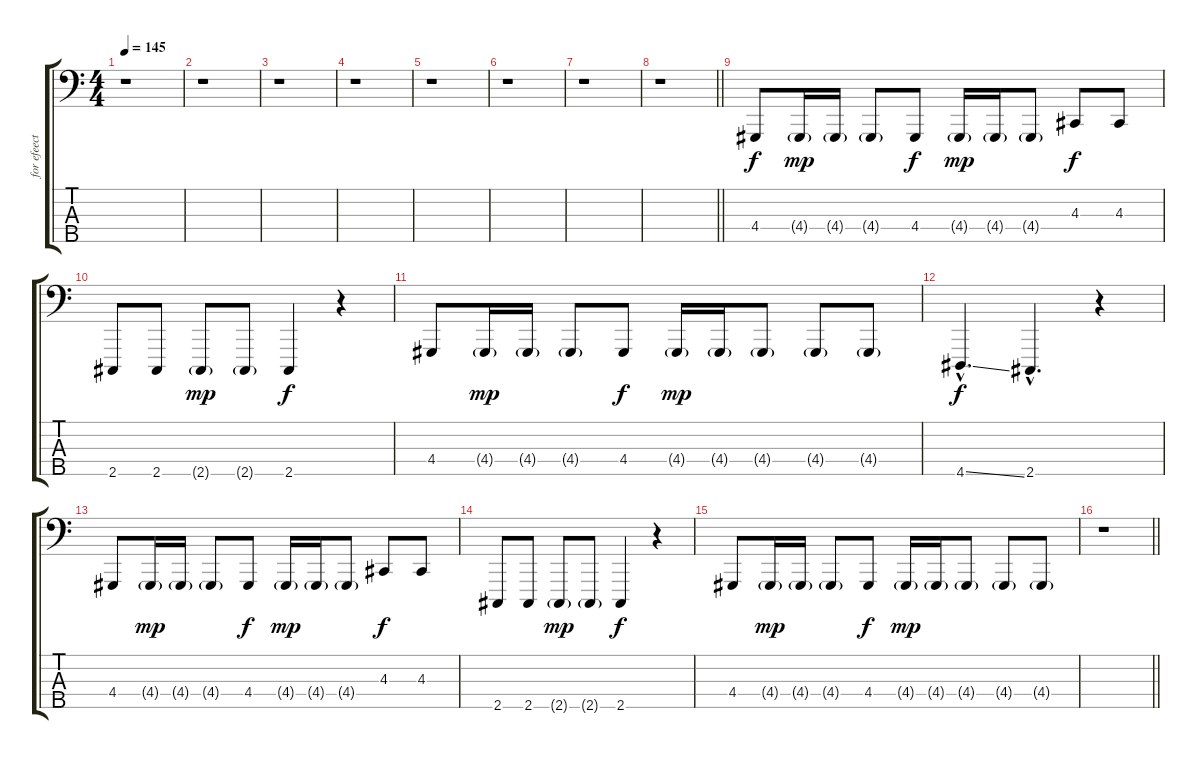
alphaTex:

\track ("for efeect" "for efeect") {instrument lead2sawtooth}
\staff {score tabs}
\tuning (G2 D2 A1 E1 B0) {hide}
\ts (4 4)
\tempo 145
\clef f4
\ks c
r.1{dy f} |
r.1 |
r.1 |
r.1 |
r.1 |
r.1 |
r.1 |
\barLineRight lightlight
r.1 |
4.4.8 4.4{g}.16{dy mp} 4.4{g}.16 4.4{g}.8 4.4.8{dy f} 4.4{g}.16{dy mp} 4.4{g}.16 4.4{g}.8 4.3.8{dy f} 4.3.8 |
2.5.8 2.5.8 2.5{g}.8{dy mp} 2.5{g}.8 2.5.4{dy f} r.4 |
4.4.8 4.4{g}.16{dy mp} 4.4{g}.16 4.4{g}.8 4.4.8{dy f} 4.4{g}.16{dy mp} 4.4{g}.16 4.4{g}.8 4.4{g}.8 4.4{g}.8 |
4.5{ss hac}.4{d dy f} 2.5{hac}.4{d} r.4 |
4.4.8 4.4{g}.16{dy mp} 4.4{g}.16 4.4{g}.8 4.4.8{dy f} 4.4{g}.16{dy mp} 4.4{g}.16 4.4{g}.8 4.3.8{dy f} 4.3.8 |
2.5.8 2.5.8 2.5{g}.8{dy mp} 2.5{g}.8 2.5.4{dy f} r.4 |
4.4.8 4.4{g}.16{dy mp} 4.4{g}.16 4.4{g}.8 4.4.8{dy f} 4.4{g}.16{dy mp} 4.4{g}.16 4.4{g}.8 4.4{g}.8 4.4{g}.8 |
\barLineRight lightlight
r.1
